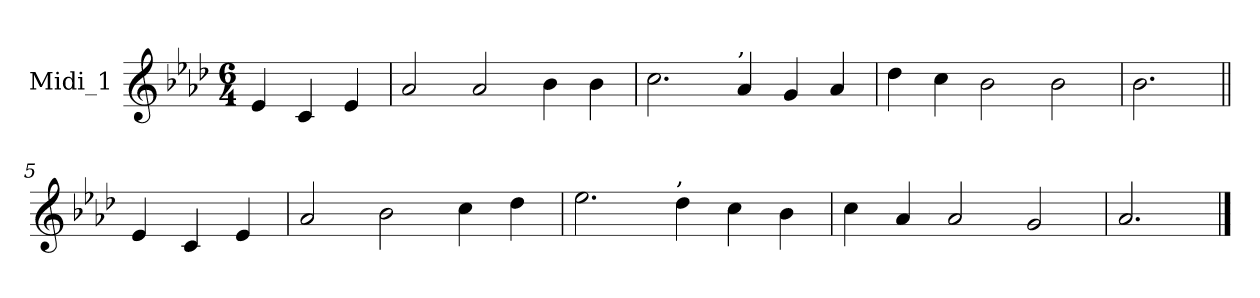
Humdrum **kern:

**kern
*part1
*staff1
*I"Midi_1
*clefG2
*k[b-e-a-d-]
*A-:
*M6/4
=
4e-
4c
4e-
=1
2a-
2a-
4b-
4b-
=2
2.cc
!LO:TX:a:t=,
4a-
4g
4a-
=3
4dd-
4cc
2b-
2b-
=4
2.b-
!!LO:LB:g=z
=5||
4e-
4c
4e-
=6
2a-
2b-
4cc
4dd-
=7
2.ee-
!LO:TX:a:t=,
4dd-
4cc
4b-
=8
4cc
4a-
2a-
2g
=9
2.a-
==
*-
